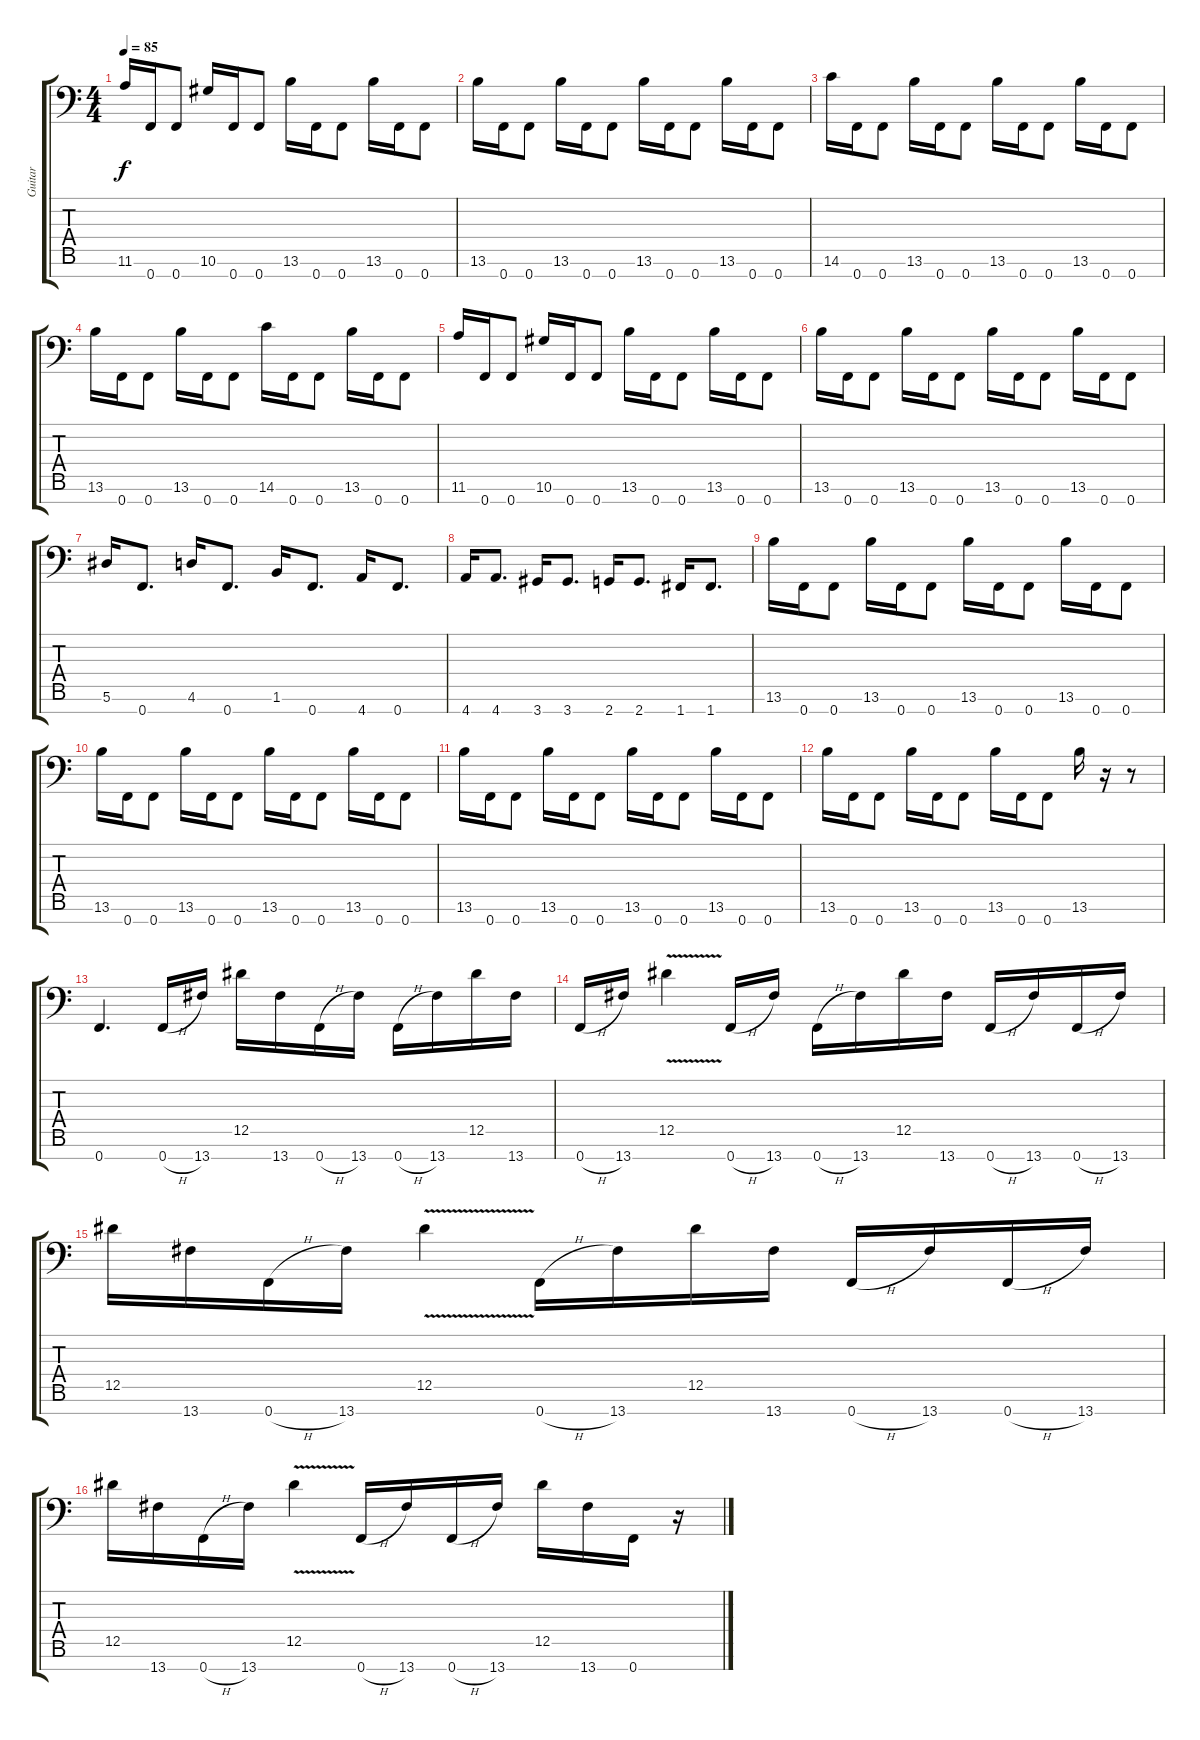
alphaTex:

\track ("Guitar" "Guitar") {instrument overdrivenguitar}
\staff {score tabs}
\tuning (Bb3 Gb3 Db3 Ab2 Eb2 Bb1 F1) {hide}
\ts (4 4)
\tempo 85
\clef f4
\ks c
11.6.16{dy f} 0.7.16 0.7.8 10.6.16 0.7.16 0.7.8 13.6.16 0.7.16 0.7.8 13.6.16 0.7.16 0.7.8 |
13.6.16 0.7.16 0.7.8 13.6.16 0.7.16 0.7.8 13.6.16 0.7.16 0.7.8 13.6.16 0.7.16 0.7.8 |
14.6.16 0.7.16 0.7.8 13.6.16 0.7.16 0.7.8 13.6.16 0.7.16 0.7.8 13.6.16 0.7.16 0.7.8 |
13.6.16 0.7.16 0.7.8 13.6.16 0.7.16 0.7.8 14.6.16 0.7.16 0.7.8 13.6.16 0.7.16 0.7.8 |
11.6.16 0.7.16 0.7.8 10.6.16 0.7.16 0.7.8 13.6.16 0.7.16 0.7.8 13.6.16 0.7.16 0.7.8 |
13.6.16 0.7.16 0.7.8 13.6.16 0.7.16 0.7.8 13.6.16 0.7.16 0.7.8 13.6.16 0.7.16 0.7.8 |
5.6.16 0.7.8{d} 4.6.16 0.7.8{d} 1.6.16 0.7.8{d} 4.7.16 0.7.8{d} |
4.7.16 4.7.8{d} 3.7.16 3.7.8{d} 2.7.16 2.7.8{d} 1.7.16 1.7.8{d} |
13.6.16 0.7.16 0.7.8 13.6.16 0.7.16 0.7.8 13.6.16 0.7.16 0.7.8 13.6.16 0.7.16 0.7.8 |
13.6.16 0.7.16 0.7.8 13.6.16 0.7.16 0.7.8 13.6.16 0.7.16 0.7.8 13.6.16 0.7.16 0.7.8 |
13.6.16 0.7.16 0.7.8 13.6.16 0.7.16 0.7.8 13.6.16 0.7.16 0.7.8 13.6.16 0.7.16 0.7.8 |
13.6.16 0.7.16 0.7.8 13.6.16 0.7.16 0.7.8 13.6.16 0.7.16 0.7.8 13.6.16 r.16 r.8 |
0.7.4{d} 0.7{h}.16 13.7.16 12.5.16 13.7.16 0.7{h}.16 13.7.16 0.7{h}.16 13.7.16 12.5.16 13.7.16 |
0.7{h}.16 13.7.16 12.5{v}.4 0.7{h}.16 13.7.16 0.7{h}.16 13.7.16 12.5.16 13.7.16 0.7{h}.16 13.7.16 0.7{h}.16 13.7.16 |
12.5.16 13.7.16 0.7{h}.16 13.7.16 12.5{v}.4 0.7{h}.16 13.7.16 12.5.16 13.7.16 0.7{h}.16 13.7.16 0.7{h}.16 13.7.16 |
12.5.16 13.7.16 0.7{h}.16 13.7.16 12.5{v}.4 0.7{h}.16 13.7.16 0.7{h}.16 13.7.16 12.5.16 13.7.16 0.7.16 r.16
